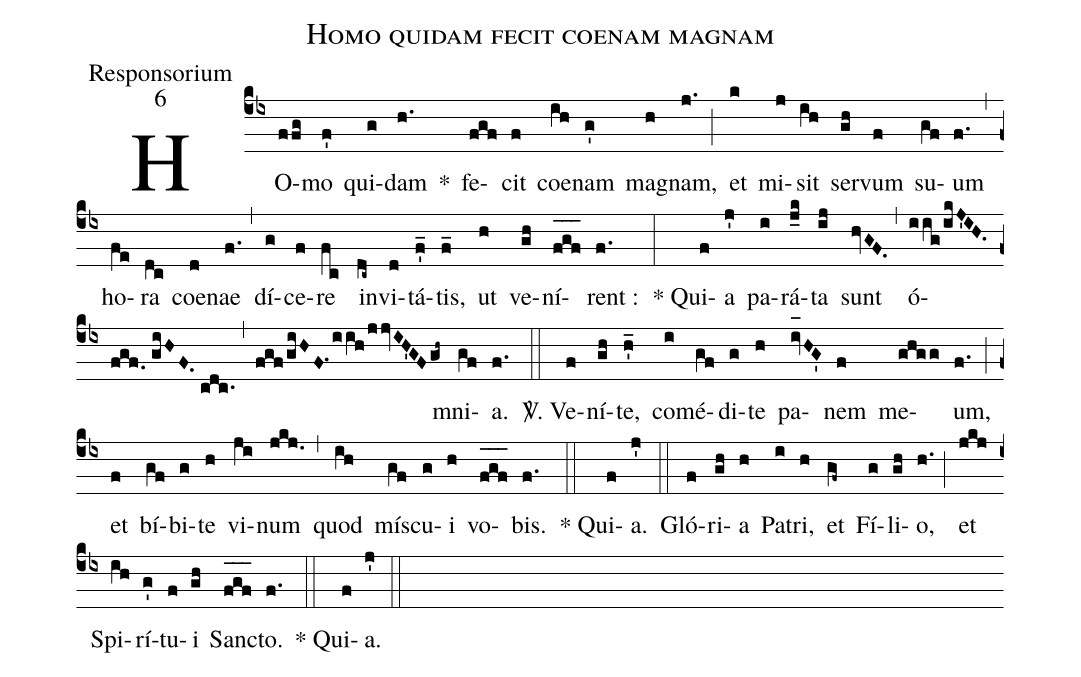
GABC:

name:Homo quidam fecit coenam magnam;
office-part:Responsorium;
mode:6;
%%
(cb4) HO(ffg)mo(f') qui(g)dam(h.) *() fe(fgf)cit(f) coe(ih)nam(g') ma(h)gnam,(j.) (;)
et(k) mi(j)sit(ih) ser(gh)vum(f) su(gf)um(f.) (,) ho(fe)ra(dc) coe(d)nae(f.) (,)
dí(g)ce(f)re(fc) in(dc~)vi(d)tá(f'_)tis,(f_) ut(h) ve(gh)ní(f_[oh:h]g_[oh:h]f_[oh:h])rent :(f.) (:)
* Qui(f)a(j') pa(i)rá(j_k)ta(ij) sunt(hvGF.) (,) ó(iig/ikJ'IH.//fgf.//giHF.//cdc.)(,)(fgf/giHF.1/iih/jjvIH'GFgh~)mni(gf)a.(f.) (::)

<sp>V/</sp>. Ve(f)ní(gh)te,(h'_) com(i)é(gf)di(g)te(h) pa(iv_[oh:h]HG')nem(f) me(ghgg)um,(f.) (;)
et(f) bí(gf)bi(g)te(h) vi(ji)num(jkj.) (,) quod(ih) mí(gf)scu(g)i(h) vo(f_[oh:h]g_[oh:h]f_[oh:h])bis.(f.) (::)
* Qui(f)a.(j') (::)

Gló(f)ri(gh)a(h) Pa(i)tri,(h) et(gf~) Fí(g)li(gh)o,(h.) (;) et(jkj) Spi(ih)rí(g')tu(f)i(gh) San(f_[oh:h]g_[oh:h]f_[oh:h])cto.(f.) (::)
* Qui(f)a.(j') (::)
